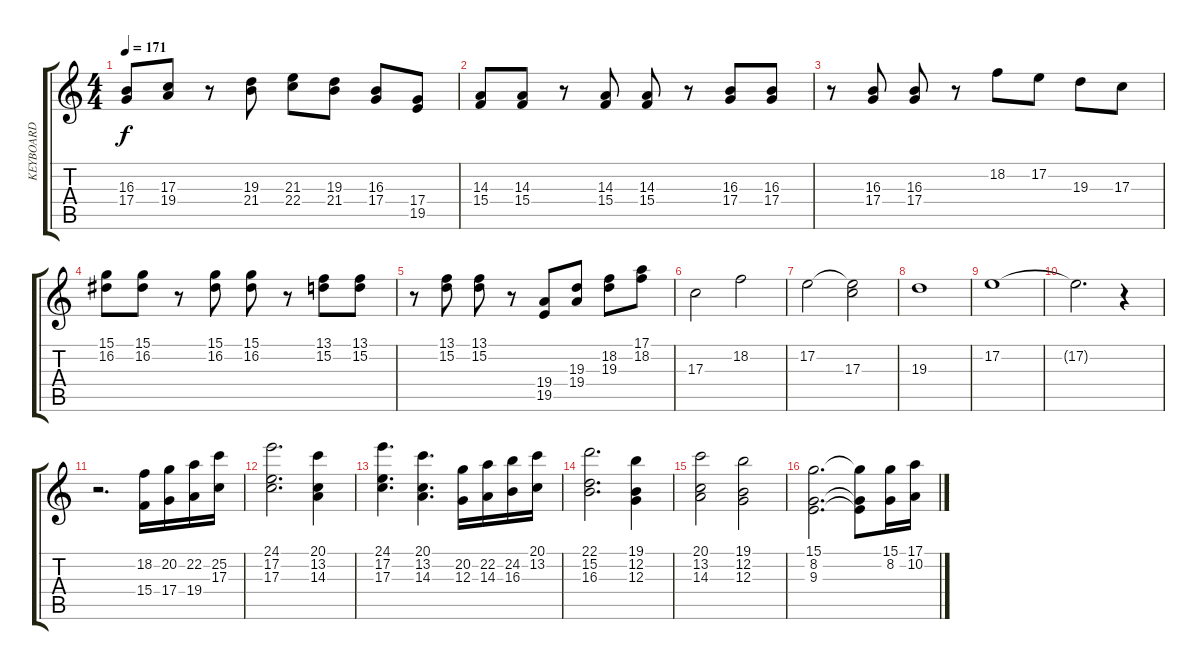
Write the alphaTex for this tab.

\track ("KEYBOARD" "KEYBOARD") {instrument stringensemble1}
\staff {score tabs}
\tuning (E4 B3 G3 D3 A2 E2) {hide}
\ts (4 4)
\tempo 171
\clef g2
\ks c
(16.3{t} 17.4{t}).8{dy f} (17.3 19.4).8 r.8 (19.3 21.4).8 (21.3 22.4).8 (19.3 21.4).8 (16.3 17.4).8 (17.4 19.5).8 |
(14.3 15.4).8 (14.3 15.4).8 r.8 (14.3 15.4).8 (14.3 15.4).8 r.8 (16.3 17.4).8 (16.3 17.4).8 |
r.8 (16.3 17.4).8 (16.3 17.4).8 r.8 18.2.8 17.2.8 19.3.8 17.3.8 |
(15.1 16.2).8 (15.1 16.2).8 r.8 (15.1 16.2).8 (15.1 16.2).8 r.8 (13.1 15.2).8 (13.1 15.2).8 |
r.8 (13.1 15.2).8 (13.1 15.2).8 r.8 (19.4 19.5).8 (19.3 19.4).8 (18.2 19.3).8 (17.1 18.2).8 |
17.3.2 18.2.2 |
17.2.2 (17.2{t} 17.3).2 |
19.3.1 |
17.2.1 |
17.2{t}.2{d} r.4 |
r.2{d} (18.2 15.4).16 (20.2 17.4).16 (22.2 19.4).16 (25.2 17.3).16 |
(24.1 17.2 17.3).2{d} (20.1 13.2 14.3).4 |
(24.1 17.2 17.3).4{d} (20.1 13.2 14.3).4{d} (20.2 12.3).16 (22.2 14.3).16 (24.2 16.3).16 (20.1 13.2).16 |
(22.1 15.2 16.3).2{d} (19.1 12.2 12.3).4 |
(20.1 13.2 14.3).2 (19.1 12.2 12.3).2 |
(15.1 8.2 9.3).2{d} (15.1{t} 8.2{t} 9.3{t}).8 (15.1 8.2).16 (17.1 10.2).16
